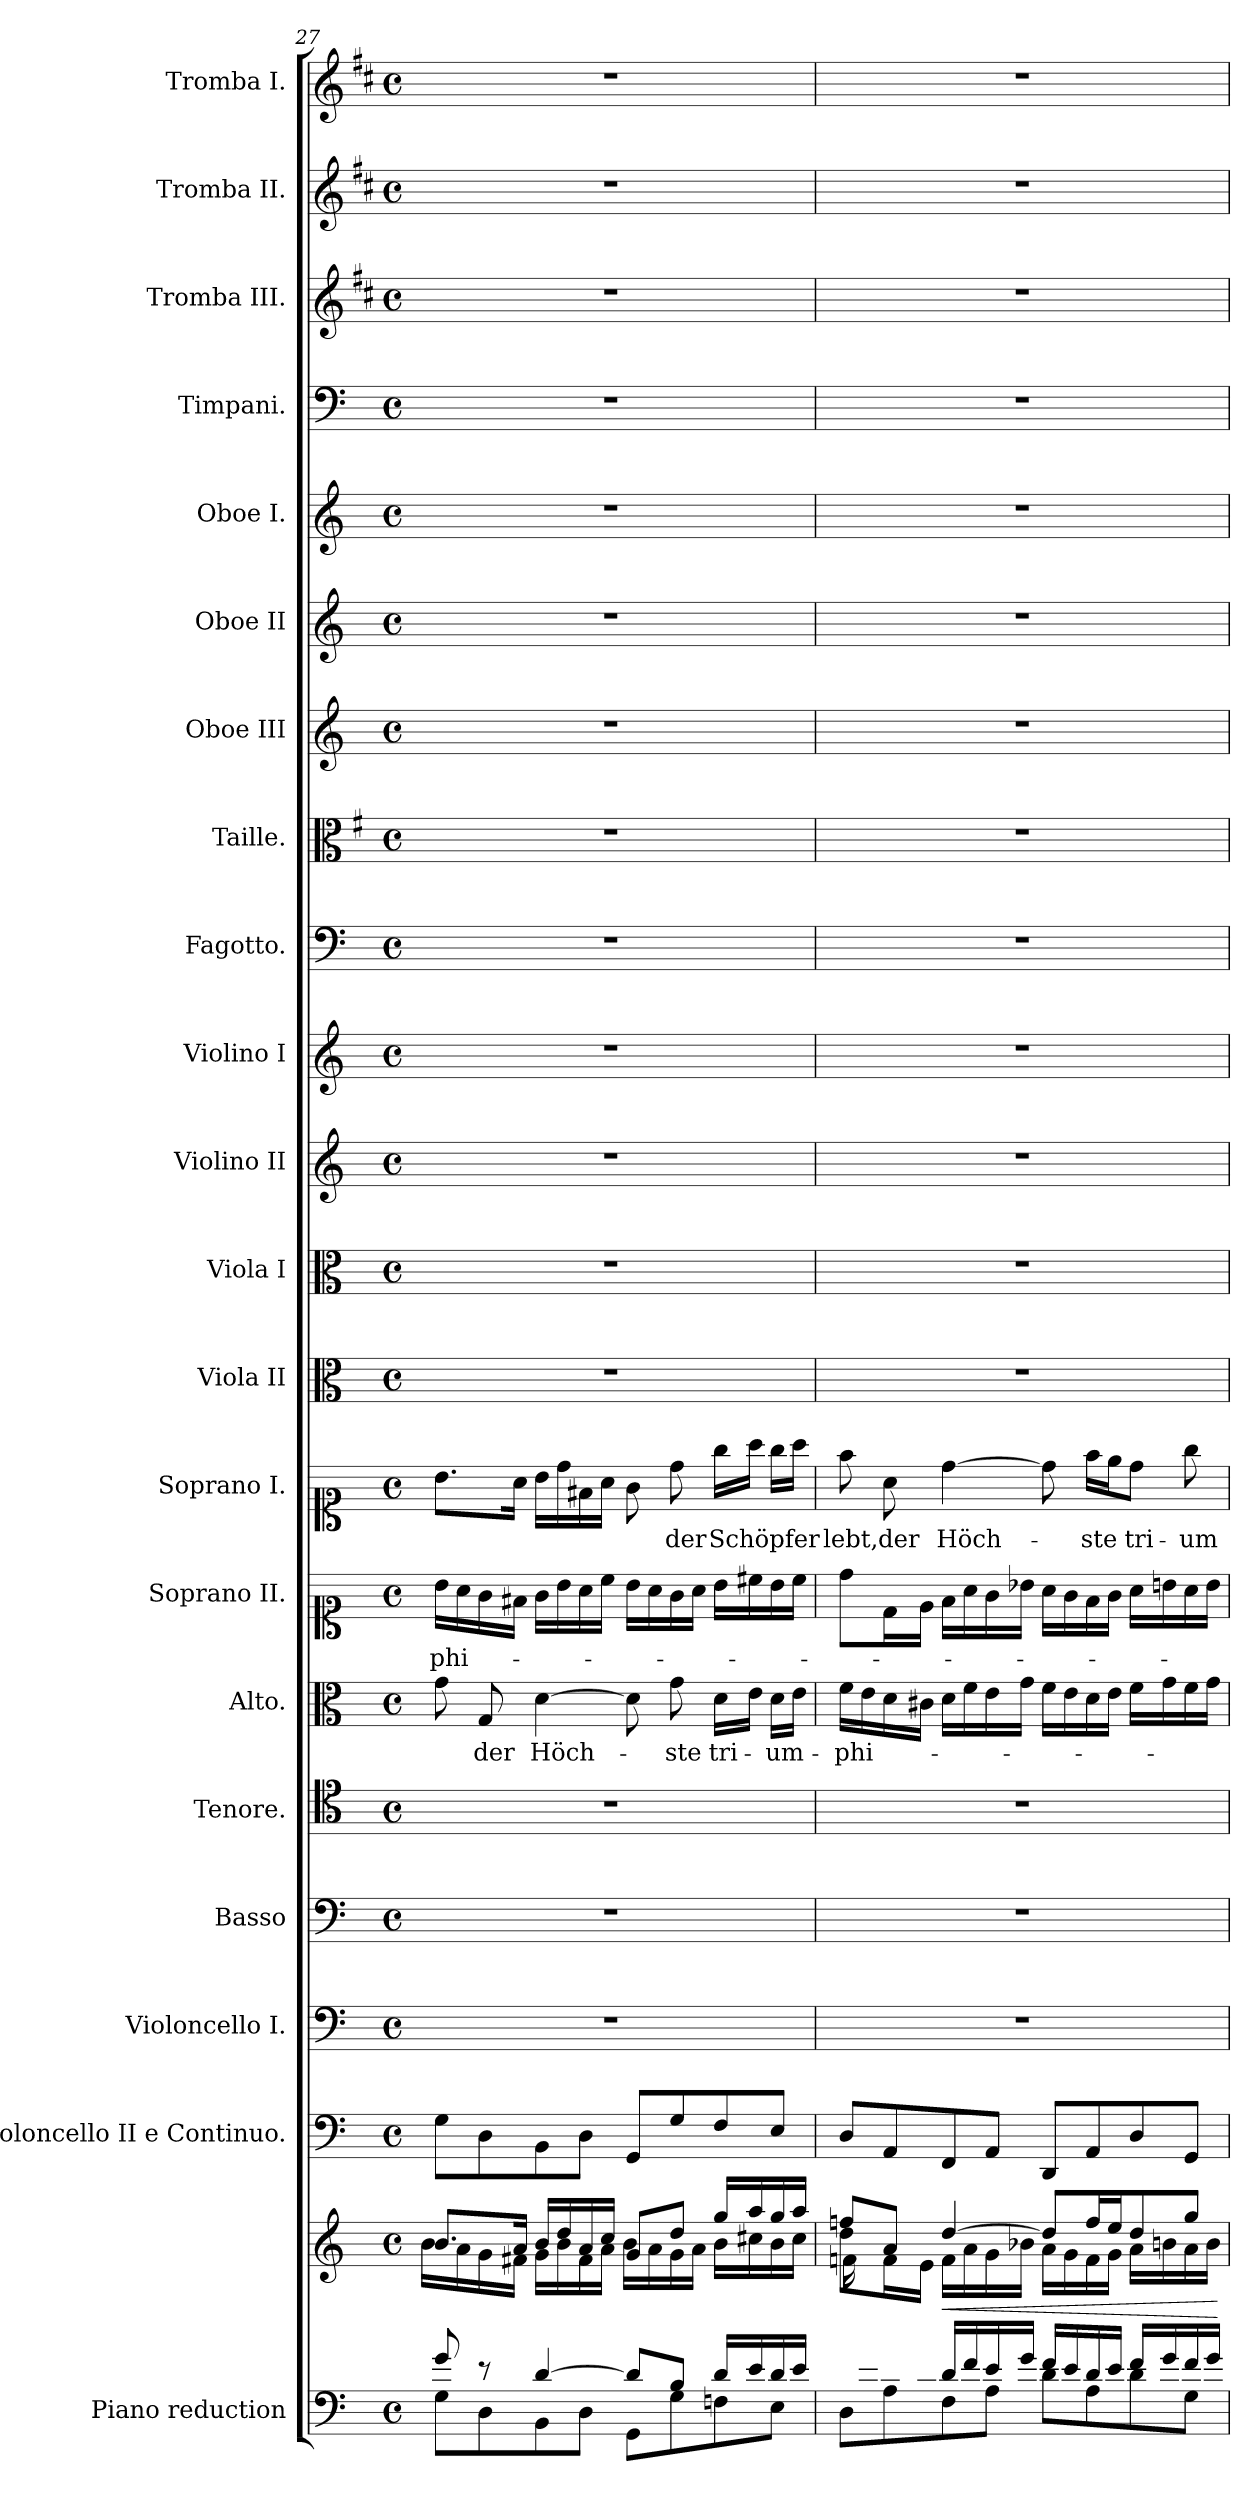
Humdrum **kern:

**kern	**kern	**dynam	**kern	**kern	**kern	**kern	**kern	**text	**kern	**text	**kern	**text	**kern	**kern	**kern	**kern	**kern	**kern	**kern	**kern	**kern	**kern	**kern	**kern	**kern
*part21	*part21	*part21	*part20	*part19	*part18	*part17	*part16	*part16	*part15	*part15	*part14	*part14	*part13	*part12	*part11	*part10	*part9	*part8	*part7	*part6	*part5	*part4	*part3	*part2	*part1
*staff22	*staff21	*staff21/22	*staff20	*staff19	*staff18	*staff17	*staff16	*staff16	*staff15	*staff15	*staff14	*staff14	*staff13	*staff12	*staff11	*staff10	*staff9	*staff8	*staff7	*staff6	*staff5	*staff4	*staff3	*staff2	*staff1
*I"Piano reduction	*	*	*I"Violoncello II e Continuo.	*I"Violoncello I.	*I"Basso	*I"Tenore.	*I"Alto.	*	*I"Soprano II.	*	*I"Soprano I.	*	*I"Viola II	*I"Viola I	*I"Violino II	*I"Violino I	*I"Fagotto.	*I"Taille.	*I"Oboe III	*I"Oboe II	*I"Oboe I.	*I"Timpani.	*I"Tromba III.	*I"Tromba II.	*I"Tromba I.
*I'Pno	*	*	*I'Vc	*I'Vc	*	*	*	*	*	*	*	*	*	*I'Vla	*	*I'Vln	*	*	*I'Ob	*I'Ob	*I'Ob	*I'Timp	*	*	*
*clefF4	*clefG2	*	*clefF4	*clefF4	*clefF4	*clefC4	*clefC3	*	*clefC1	*	*clefC1	*	*clefC3	*clefC3	*clefG2	*clefG2	*clefF4	*clefC3	*clefG2	*clefG2	*clefG2	*clefF4	*clefG2	*clefG2	*clefG2
*	*	*	*	*ITrd-7c-12	*	*	*	*	*	*	*	*	*	*	*	*	*	*ITrd4c7	*	*	*	*	*ITrd1c2	*ITrd1c2	*ITrd1c2
*k[]	*k[]	*	*k[]	*k[]	*k[]	*k[]	*k[]	*	*k[]	*	*k[]	*	*k[]	*k[]	*k[]	*k[]	*k[]	*k[]	*k[]	*k[]	*k[]	*k[]	*k[]	*k[]	*k[]
*M4/4	*M4/4	*	*M4/4	*M4/4	*M4/4	*M4/4	*M4/4	*	*M4/4	*	*M4/4	*	*M4/4	*M4/4	*M4/4	*M4/4	*M4/4	*M4/4	*M4/4	*M4/4	*M4/4	*M4/4	*M4/4	*M4/4	*M4/4
*met(c)	*met(c)	*	*met(c)	*met(c)	*met(c)	*met(c)	*met(c)	*	*met(c)	*	*met(c)	*	*met(c)	*met(c)	*met(c)	*met(c)	*met(c)	*met(c)	*met(c)	*met(c)	*met(c)	*met(c)	*met(c)	*met(c)	*met(c)
=27	=27	=27	=27	=27	=27	=27	=27	=27	=27	=27	=27	=27	=27	=27	=27	=27	=27	=27	=27	=27	=27	=27	=27	=27	=27
*^	*^	*	*	*	*	*	*	*	*	*	*	*	*	*	*	*	*	*	*	*	*	*	*	*	*
!	!	!	!	!	!	!	!	!	!	!	!	!LO:LY:b	!	!	!	!	!	!	!	!	!	!	!	!	!	!	!
8g/	8G\L	8.b/L	16b\LL	.	8G\L	1r	1r	1r	8g\	.	16b\LL	-phi-	8.b\L	.	1r	1r	1r	1r	1r	1r	1r	1r	1r	1r	1r	1r	1r
.	.	.	16a\	.	.	.	.	.	.	.	16a\	.	.	.	.	.	.	.	.	.	.	.	.	.	.	.	.
!	!	!	!	!	!	!	!	!	!	!LO:LY:b	!	!	!	!	!	!	!	!	!	!	!	!	!	!	!	!	!
8r	8D\	.	16g\	.	8D\	.	.	.	8G/	der	16g\	.	.	.	.	.	.	.	.	.	.	.	.	.	.	.	.
.	.	16a/Jk	16f#X\JJ	.	.	.	.	.	.	.	16f#X\JJ	.	16a\Jk	.	.	.	.	.	.	.	.	.	.	.	.	.	.
!	!	!	!	!	!	!	!	!	!	!LO:LY:b	!	!	!	!	!	!	!	!	!	!	!	!	!	!	!	!	!
[4d/	8BB\	16b/LL	16g\LL	.	8BB\	.	.	.	[4d\	Höch-	16g\LL	.	16b\LL	.	.	.	.	.	.	.	.	.	.	.	.	.	.
.	.	16dd/	16b\	.	.	.	.	.	.	.	16b\	.	16dd\	.	.	.	.	.	.	.	.	.	.	.	.	.	.
.	8D\J	16a/	16f#\	.	8D\J	.	.	.	.	.	16a\	.	16f#X\	.	.	.	.	.	.	.	.	.	.	.	.	.	.
.	.	16cc/JJ	16a\JJ	.	.	.	.	.	.	.	16cc\JJ	.	16a\JJ	.	.	.	.	.	.	.	.	.	.	.	.	.	.
8d/L]	8GG\L	8g/L	16b\LL	.	8GG/L	.	.	.	8d\]	.	16b\LL	.	8g\	.	.	.	.	.	.	.	.	.	.	.	.	.	.
.	.	.	16a\	.	.	.	.	.	.	.	16a\	.	.	.	.	.	.	.	.	.	.	.	.	.	.	.	.
!	!	!	!	!	!	!	!	!	!	!LO:LY:b	!	!	!	!LO:LY:b	!	!	!	!	!	!	!	!	!	!	!	!	!
8B/J	8G\	8dd/J	16g\	.	8G/	.	.	.	8g\	-ste	16g\	.	8dd\	der	.	.	.	.	.	.	.	.	.	.	.	.	.
.	.	.	16a\JJ	.	.	.	.	.	.	.	16a\JJ	.	.	.	.	.	.	.	.	.	.	.	.	.	.	.	.
!	!	!	!	!	!	!	!	!	!	!LO:LY:b	!	!	!	!LO:LY:b	!	!	!	!	!	!	!	!	!	!	!	!	!
16d/LL	8Fn\	16gg/LL	16b\LL	.	8F/	.	.	.	16d\LL	tri-	16b\LL	.	16gg\LL	Schöpfer	.	.	.	.	.	.	.	.	.	.	.	.	.
16e/	.	16aa/	16cc#X\	.	.	.	.	.	16e\JJ	.	16cc#X\	.	16aa\JJ	.	.	.	.	.	.	.	.	.	.	.	.	.	.
!	!	!	!	!	!	!	!	!	!	!LO:LY:b	!	!	!	!	!	!	!	!	!	!	!	!	!	!	!	!	!
16d/	8E\J	16gg/	16b\	.	8E/J	.	.	.	16d\LL	-um-	16b\	.	16gg\LL	.	.	.	.	.	.	.	.	.	.	.	.	.	.
16e/JJ	.	16aa/JJ	16cc#\JJ	.	.	.	.	.	16e\JJ	.	16cc#\JJ	.	16aa\JJ	.	.	.	.	.	.	.	.	.	.	.	.	.	.
=28	=28	=28	=28	=28	=28	=28	=28	=28	=28	=28	=28	=28	=28	=28	=28	=28	=28	=28	=28	=28	=28	=28	=28	=28	=28	=28	=28
*	*	*	*^	*	*	*	*	*	*	*	*	*	*	*	*	*	*	*	*	*	*	*	*	*	*	*	*
!	!	!	!	!	!	!	!	!	!	!	!LO:LY:b	!	!	!	!LO:LY:b	!	!	!	!	!	!	!	!	!	!	!	!	!
16ryy	8D\L	8ffn/L	8dd\L	16fn\LL	.	8D/L	1r	1r	1r	16f\LL	-phi-	8dd\L	.	8ff\	lebt,	1r	1r	1r	1r	1r	1r	1r	1r	1r	1r	1r	1r	1r
16e/	.	.	.	2...ryy	.	.	.	.	.	16e\	.	.	.	.	.	.	.	.	.	.	.	.	.	.	.	.	.	.
!	!	!	!	!	!	!	!	!	!	!	!	!	!	!	!LO:LY:b	!	!	!	!	!	!	!	!	!	!	!	!	!
16d/	8A\	8a/J	16f\L	.	.	8AA/	.	.	.	16d\	.	16d\L	.	8a\	der	.	.	.	.	.	.	.	.	.	.	.	.	.
16c#X/JJ	.	.	16e\JJ	.	.	.	.	.	.	16c#X\JJ	.	16e\JJ	.	.	.	.	.	.	.	.	.	.	.	.	.	.	.	.
!	!	!	!	!	!LO:HP:b	!	!	!	!	!	!	!	!	!	!LO:LY:b	!	!	!	!	!	!	!	!	!	!	!	!	!
16d/LL	8F\	[4dd/	16f\LL	.	<	8FF/	.	.	.	16d\LL	.	16f\LL	.	[4dd\	Höch-	.	.	.	.	.	.	.	.	.	.	.	.	.
16f/	.	.	16a\	.	.	.	.	.	.	16f\	.	16a\	.	.	.	.	.	.	.	.	.	.	.	.	.	.	.	.
16e/	8A\J	.	16g\	.	.	8AA/J	.	.	.	16e\	.	16g\	.	.	.	.	.	.	.	.	.	.	.	.	.	.	.	.
16g/JJ	.	.	16b-X\JJ	.	.	.	.	.	.	16g\JJ	.	16b-X\JJ	.	.	.	.	.	.	.	.	.	.	.	.	.	.	.	.
16f/LL	8d\L	8dd/L]	16a\LL	.	.	8DD/L	.	.	.	16f\LL	.	16a\LL	.	8dd\]	.	.	.	.	.	.	.	.	.	.	.	.	.	.
16e/	.	.	16g\	.	.	.	.	.	.	16e\	.	16g\	.	.	.	.	.	.	.	.	.	.	.	.	.	.	.	.
!	!	!	!	!	!	!	!	!	!	!	!	!	!	!	!LO:LY:b	!	!	!	!	!	!	!	!	!	!	!	!	!
16d/	8A\	16ff/L	16f\	.	.	8AA/	.	.	.	16d\	.	16f\	.	16ff\LL	-ste	.	.	.	.	.	.	.	.	.	.	.	.	.
16e/JJ	.	16ee/J	16g\JJ	.	.	.	.	.	.	16e\JJ	.	16g\JJ	.	16ee\J	.	.	.	.	.	.	.	.	.	.	.	.	.	.
!	!	!	!	!	!	!	!	!	!	!	!	!	!	!	!LO:LY:b	!	!	!	!	!	!	!	!	!	!	!	!	!
16f/LL	8d\	8dd/	16a\LL	.	.	8D/	.	.	.	16f\LL	.	16a\LL	.	8dd\J	tri-	.	.	.	.	.	.	.	.	.	.	.	.	.
16g/	.	.	16bn\	.	.	.	.	.	.	16g\	.	16bn\	.	.	.	.	.	.	.	.	.	.	.	.	.	.	.	.
!	!	!	!	!	!	!	!	!	!	!	!	!	!	!	!LO:LY:b	!	!	!	!	!	!	!	!	!	!	!	!	!
16f/	8G\J	8gg/J	16a\	.	.	8GG/J	.	.	.	16f\	.	16a\	.	8gg\	-um-	.	.	.	.	.	.	.	.	.	.	.	.	.
16g/JJ	.	.	16b\JJ	.	.	.	.	.	.	16g\JJ	.	16b\JJ	.	.	.	.	.	.	.	.	.	.	.	.	.	.	.	.
*v	*v	*	*	*	*	*	*	*	*	*	*	*	*	*	*	*	*	*	*	*	*	*	*	*	*	*	*	*
*	*v	*v	*v	*	*	*	*	*	*	*	*	*	*	*	*	*	*	*	*	*	*	*	*	*	*	*	*
.	.	[	.	.	.	.	.	.	.	.	.	.	.	.	.	.	.	.	.	.	.	.	.	.	.
=	=	=	=	=	=	=	=	=	=	=	=	=	=	=	=	=	=	=	=	=	=	=	=	=	=
*-	*-	*-	*-	*-	*-	*-	*-	*-	*-	*-	*-	*-	*-	*-	*-	*-	*-	*-	*-	*-	*-	*-	*-	*-	*-
